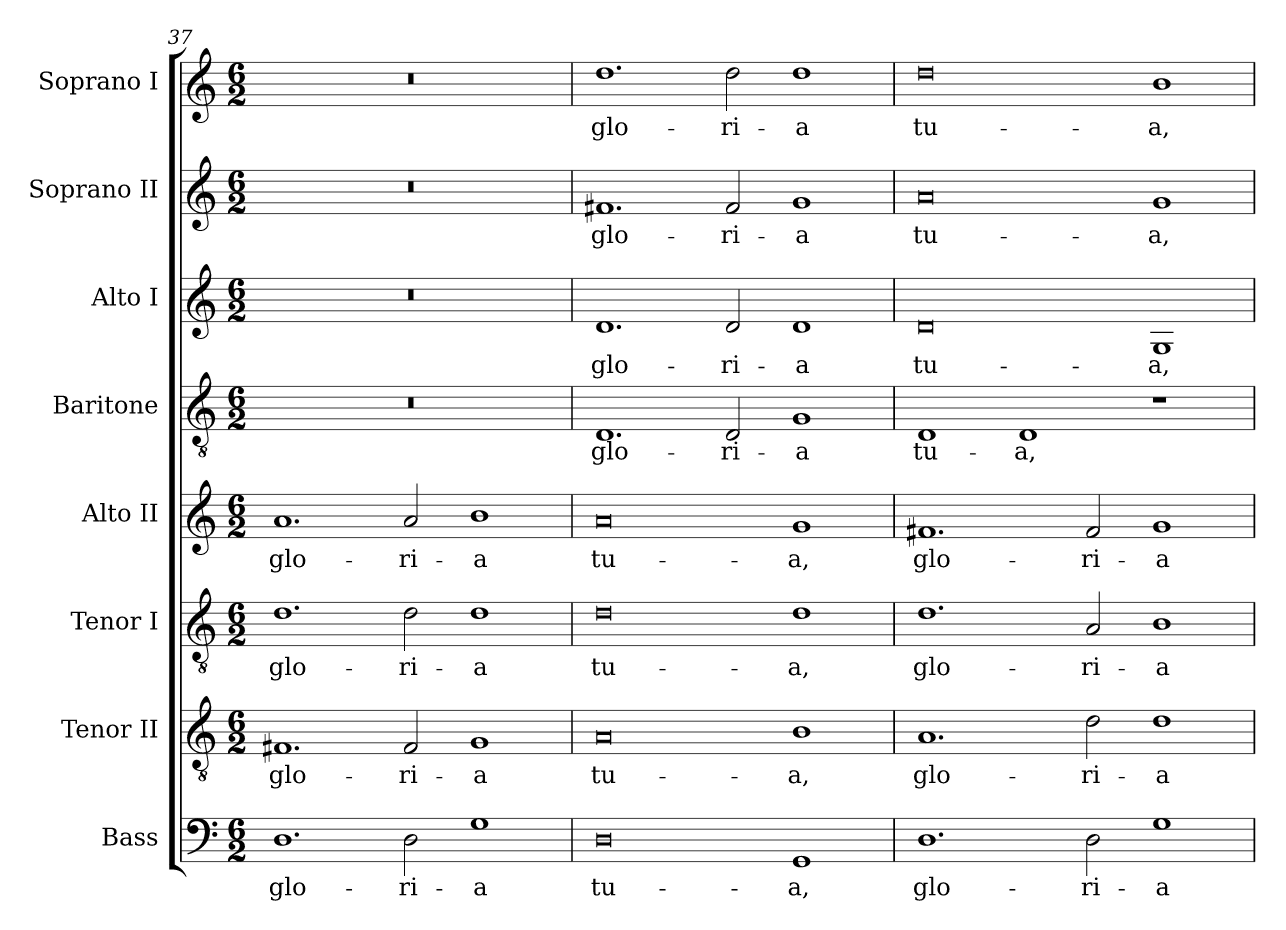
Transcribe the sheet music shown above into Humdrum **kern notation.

**kern	**text	**kern	**text	**kern	**text	**kern	**text	**kern	**text	**kern	**text	**kern	**text	**kern	**text
*part8	*part8	*part7	*part7	*part6	*part6	*part5	*part5	*part4	*part4	*part3	*part3	*part2	*part2	*part1	*part1
*staff8	*staff8	*staff7	*staff7	*staff6	*staff6	*staff5	*staff5	*staff4	*staff4	*staff3	*staff3	*staff2	*staff2	*staff1	*staff1
*I"Bass	*	*I"Tenor II	*	*I"Tenor I	*	*I"Alto II	*	*I"Baritone	*	*I"Alto I	*	*I"Soprano II	*	*I"Soprano I	*
!!LO:LB:g=z
*clefF4	*	*clefGv2	*	*clefGv2	*	*clefG2	*	*clefGv2	*	*clefG2	*	*clefG2	*	*clefG2	*
*ITrd7c12	*	*ITrd7c12	*	*ITrd7c12	*	*	*	*ITrd7c12	*	*	*	*	*	*	*
*k[]	*	*k[]	*	*k[]	*	*k[]	*	*k[]	*	*k[]	*	*k[]	*	*k[]	*
*C:	*	*C:	*	*C:	*	*C:	*	*C:	*	*C:	*	*C:	*	*C:	*
*M6/2	*	*M6/2	*	*M6/2	*	*M6/2	*	*M6/2	*	*M6/2	*	*M6/2	*	*M6/2	*
=37	=37	=37	=37	=37	=37	=37	=37	=37	=37	=37	=37	=37	=37	=37	=37
!	!LO:LY:b:color=#000000	!	!	!	!	!	!	!	!	!	!	!	!	!	!
!	!	!	!LO:LY:b:color=#000000	!	!	!	!	!	!	!	!	!	!	!	!
!	!	!	!	!	!LO:LY:b:color=#000000	!	!	!	!	!	!	!	!	!	!
!	!	!	!	!	!	!	!LO:LY:b:color=#000000	!LO:N:vis=1	!	!LO:N:vis=1	!	!LO:N:vis=1	!	!LO:N:vis=1	!
1.DDi	glo-	1.FF#Xi	glo-	1.Di	glo-	1.ai	glo-	0.r	.	0.r	.	0.r	.	0.r	.
!	!LO:LY:b:color=#000000	!	!	!	!	!	!	!	!	!	!	!	!	!	!
!	!	!	!LO:LY:b:color=#000000	!	!	!	!	!	!	!	!	!	!	!	!
!	!	!	!	!	!LO:LY:b:color=#000000	!	!	!	!	!	!	!	!	!	!
!	!	!	!	!	!	!	!LO:LY:b:color=#000000	!	!	!	!	!	!	!	!
2DDi\	-ri-	2FF#i/	-ri-	2Di\	-ri-	2ai/	-ri-	.	.	.	.	.	.	.	.
!	!LO:LY:b:color=#000000	!	!	!	!	!	!	!	!	!	!	!	!	!	!
!	!	!	!LO:LY:b:color=#000000	!	!	!	!	!	!	!	!	!	!	!	!
!	!	!	!	!	!LO:LY:b:color=#000000	!	!	!	!	!	!	!	!	!	!
!	!	!	!	!	!	!	!LO:LY:b:color=#000000	!	!	!	!	!	!	!	!
1GGi	-a	1GGi	-a	1Di	-a	1bi	-a	.	.	.	.	.	.	.	.
=38	=38	=38	=38	=38	=38	=38	=38	=38	=38	=38	=38	=38	=38	=38	=38
!	!LO:LY:b:color=#000000	!	!	!	!	!	!	!	!	!	!	!	!	!	!
!	!	!	!LO:LY:b:color=#000000	!	!	!	!	!	!	!	!	!	!	!	!
!	!	!	!	!	!LO:LY:b:color=#000000	!	!	!	!	!	!	!	!	!	!
!	!	!	!	!	!	!	!LO:LY:b:color=#000000	!	!	!	!	!	!	!	!
!	!	!	!	!	!	!	!	!	!LO:LY:b:color=#000000	!	!	!	!	!	!
!	!	!	!	!	!	!	!	!	!	!	!LO:LY:b:color=#000000	!	!	!	!
!	!	!	!	!	!	!	!	!	!	!	!	!	!LO:LY:b:color=#000000	!	!
!	!	!	!	!	!	!	!	!	!	!	!	!	!	!	!LO:LY:b:color=#000000
0DDi	tu-	0AAi	tu-	0Di	tu-	0ai	tu-	1.DDi	glo-	1.di	glo-	1.f#Xi	glo-	1.ddi	glo-
!	!	!	!	!	!	!	!	!	!LO:LY:b:color=#000000	!	!	!	!	!	!
!	!	!	!	!	!	!	!	!	!	!	!LO:LY:b:color=#000000	!	!	!	!
!	!	!	!	!	!	!	!	!	!	!	!	!	!LO:LY:b:color=#000000	!	!
!	!	!	!	!	!	!	!	!	!	!	!	!	!	!	!LO:LY:b:color=#000000
.	.	.	.	.	.	.	.	2DDi/	-ri-	2di/	-ri-	2f#i/	-ri-	2ddi\	-ri-
!	!LO:LY:b:color=#000000	!	!	!	!	!	!	!	!	!	!	!	!	!	!
!	!	!	!LO:LY:b:color=#000000	!	!	!	!	!	!	!	!	!	!	!	!
!	!	!	!	!	!LO:LY:b:color=#000000	!	!	!	!	!	!	!	!	!	!
!	!	!	!	!	!	!	!LO:LY:b:color=#000000	!	!	!	!	!	!	!	!
!	!	!	!	!	!	!	!	!	!LO:LY:b:color=#000000	!	!	!	!	!	!
!	!	!	!	!	!	!	!	!	!	!	!LO:LY:b:color=#000000	!	!	!	!
!	!	!	!	!	!	!	!	!	!	!	!	!	!LO:LY:b:color=#000000	!	!
!	!	!	!	!	!	!	!	!	!	!	!	!	!	!	!LO:LY:b:color=#000000
1GGGi	-a,	1BBi	-a,	1Di	-a,	1gi	-a,	1GGi	-a	1di	-a	1gi	-a	1ddi	-a
=39	=39	=39	=39	=39	=39	=39	=39	=39	=39	=39	=39	=39	=39	=39	=39
!	!LO:LY:b:color=#000000	!	!	!	!	!	!	!	!	!	!	!	!	!	!
!	!	!	!LO:LY:b:color=#000000	!	!	!	!	!	!	!	!	!	!	!	!
!	!	!	!	!	!LO:LY:b:color=#000000	!	!	!	!	!	!	!	!	!	!
!	!	!	!	!	!	!	!LO:LY:b:color=#000000	!	!	!	!	!	!	!	!
!	!	!	!	!	!	!	!	!	!LO:LY:b:color=#000000	!	!	!	!	!	!
!	!	!	!	!	!	!	!	!	!	!	!LO:LY:b:color=#000000	!	!	!	!
!	!	!	!	!	!	!	!	!	!	!	!	!	!LO:LY:b:color=#000000	!	!
!	!	!	!	!	!	!	!	!	!	!	!	!	!	!	!LO:LY:b:color=#000000
1.DDi	glo-	1.AAi	glo-	1.Di	glo-	1.f#Xi	glo-	1DDi	tu-	0di	tu-	0ai	tu-	0ddi	tu-
!	!	!	!	!	!	!	!	!	!LO:LY:b:color=#000000	!	!	!	!	!	!
.	.	.	.	.	.	.	.	1DDi	-a,	.	.	.	.	.	.
!	!LO:LY:b:color=#000000	!	!	!	!	!	!	!	!	!	!	!	!	!	!
!	!	!	!LO:LY:b:color=#000000	!	!	!	!	!	!	!	!	!	!	!	!
!	!	!	!	!	!LO:LY:b:color=#000000	!	!	!	!	!	!	!	!	!	!
!	!	!	!	!	!	!	!LO:LY:b:color=#000000	!	!	!	!	!	!	!	!
2DDi\	-ri-	2Di\	-ri-	2AAi/	-ri-	2f#i/	-ri-	.	.	.	.	.	.	.	.
!	!LO:LY:b:color=#000000	!	!	!	!	!	!	!	!	!	!	!	!	!	!
!	!	!	!LO:LY:b:color=#000000	!	!	!	!	!	!	!	!	!	!	!	!
!	!	!	!	!	!LO:LY:b:color=#000000	!	!	!	!	!	!	!	!	!	!
!	!	!	!	!	!	!	!LO:LY:b:color=#000000	!	!	!	!	!	!	!	!
!	!	!	!	!	!	!	!	!	!	!	!LO:LY:b:color=#000000	!	!	!	!
!	!	!	!	!	!	!	!	!	!	!	!	!	!LO:LY:b:color=#000000	!	!
!	!	!	!	!	!	!	!	!	!	!	!	!	!	!	!LO:LY:b:color=#000000
1GGi	-a	1Di	-a	1BBi	-a	1gi	-a	1r	.	1Gi	-a,	1gi	-a,	1bi	-a,
=	=	=	=	=	=	=	=	=	=	=	=	=	=	=	=
*-	*-	*-	*-	*-	*-	*-	*-	*-	*-	*-	*-	*-	*-	*-	*-
